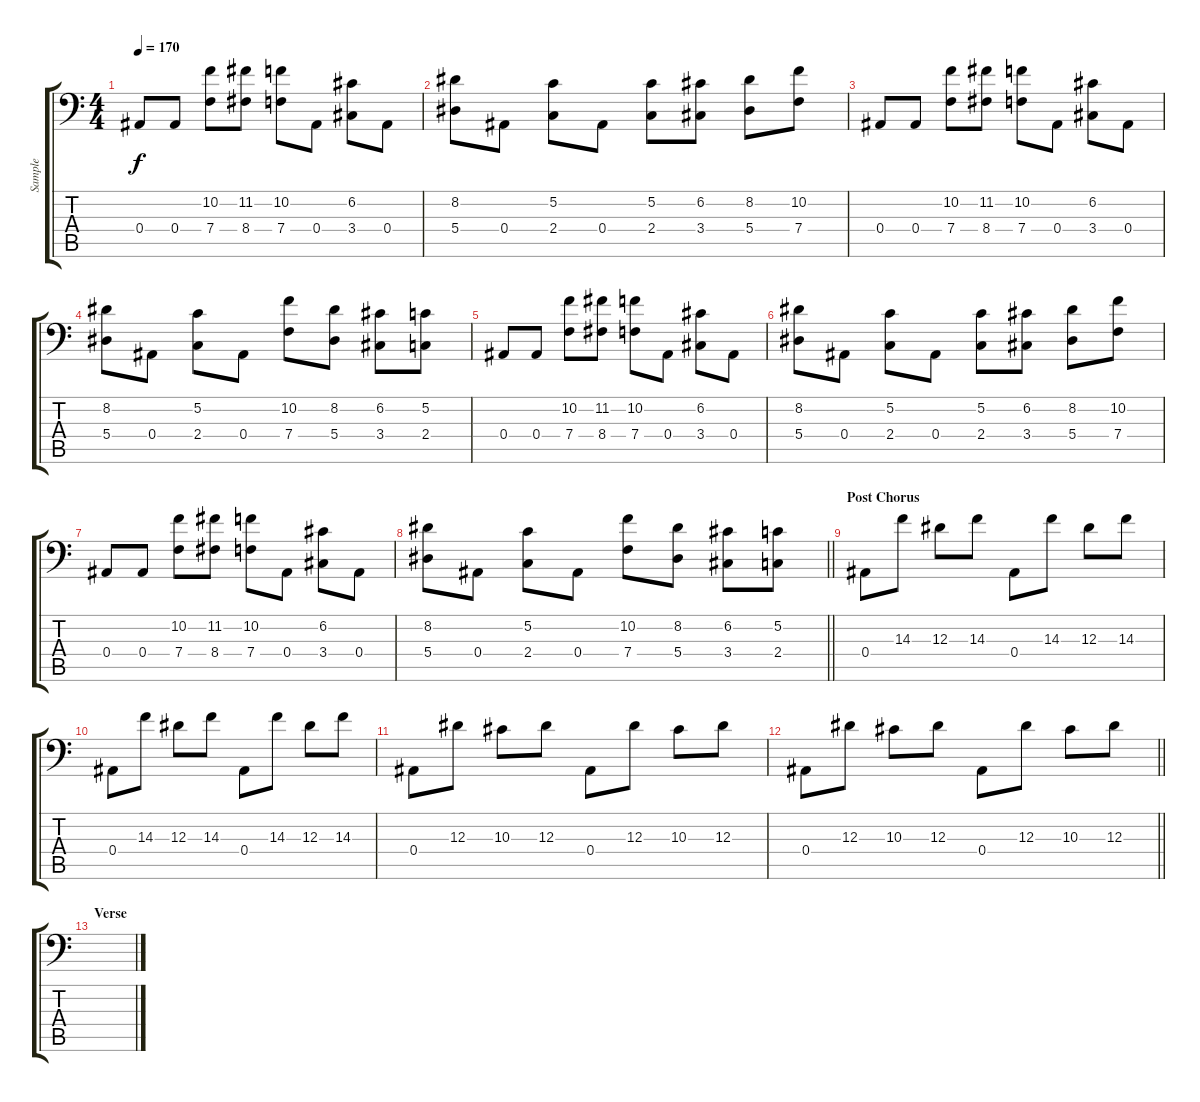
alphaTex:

\track ("Sample" "Sample") {instrument lead2sawtooth}
\staff {score tabs}
\tuning (C4 G3 Eb3 Bb2 F2 Bb1) {hide}
\ts (4 4)
\tempo 170
\clef f4
\ks c
0.4.8{dy f} 0.4.8 (10.2 7.4).8 (11.2 8.4).8 (10.2 7.4).8 0.4.8 (6.2 3.4).8 0.4.8 |
(8.2 5.4).8 0.4.8 (5.2 2.4).8 0.4.8 (5.2 2.4).8 (6.2 3.4).8 (8.2 5.4).8 (10.2 7.4).8 |
0.4.8 0.4.8 (10.2 7.4).8 (11.2 8.4).8 (10.2 7.4).8 0.4.8 (6.2 3.4).8 0.4.8 |
(8.2 5.4).8 0.4.8 (5.2 2.4).8 0.4.8 (10.2 7.4).8 (8.2 5.4).8 (6.2 3.4).8 (5.2 2.4).8 |
0.4.8 0.4.8 (10.2 7.4).8 (11.2 8.4).8 (10.2 7.4).8 0.4.8 (6.2 3.4).8 0.4.8 |
(8.2 5.4).8 0.4.8 (5.2 2.4).8 0.4.8 (5.2 2.4).8 (6.2 3.4).8 (8.2 5.4).8 (10.2 7.4).8 |
0.4.8 0.4.8 (10.2 7.4).8 (11.2 8.4).8 (10.2 7.4).8 0.4.8 (6.2 3.4).8 0.4.8 |
\barLineRight lightlight
(8.2 5.4).8 0.4.8 (5.2 2.4).8 0.4.8 (10.2 7.4).8 (8.2 5.4).8 (6.2 3.4).8 (5.2 2.4).8 |
\section ("" "Post Chorus")
0.4.8 14.3.8 12.3.8 14.3.8 0.4.8 14.3.8 12.3.8 14.3.8 |
0.4.8 14.3.8 12.3.8 14.3.8 0.4.8 14.3.8 12.3.8 14.3.8 |
0.4.8 12.3.8 10.3.8 12.3.8 0.4.8 12.3.8 10.3.8 12.3.8 |
\barLineRight lightlight
0.4.8 12.3.8 10.3.8 12.3.8 0.4.8 12.3.8 10.3.8 12.3.8 |
\section ("" "Verse")
